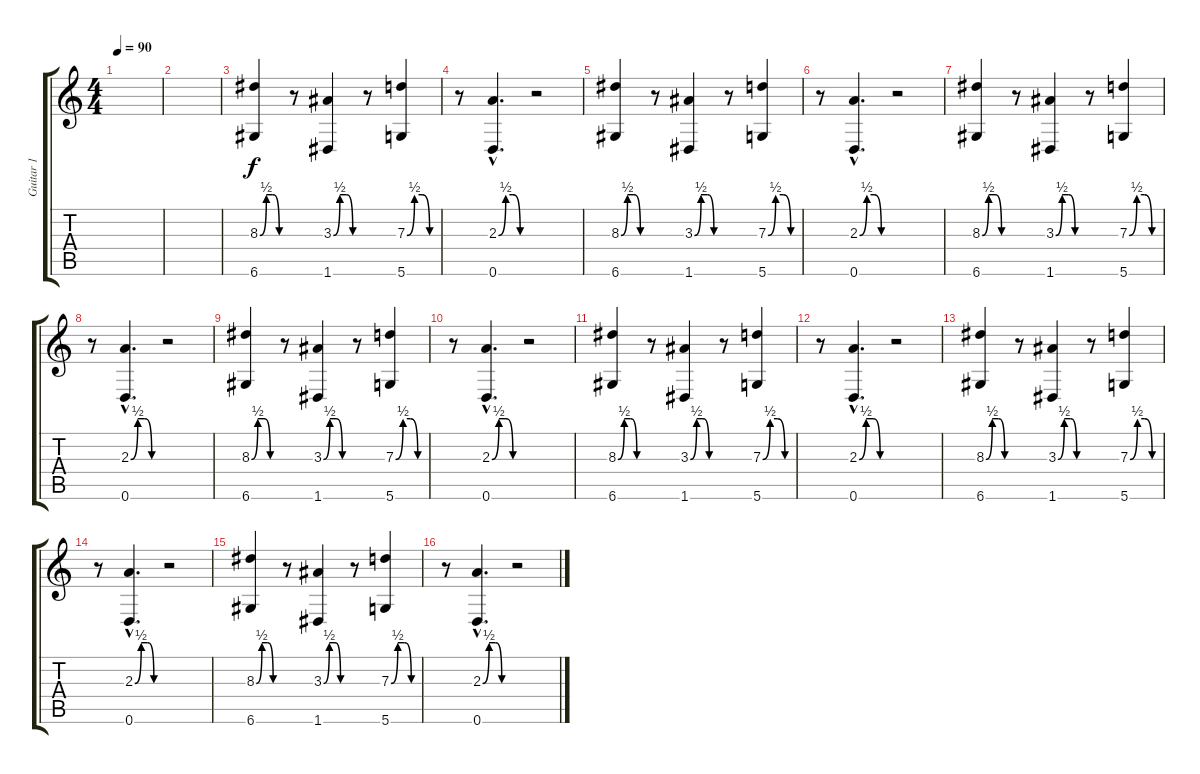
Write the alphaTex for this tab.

\track ("Guitar 1" "Guitar 1") {instrument electricguitarclean}
\staff {score tabs}
\tuning (E4 B3 G3 D3 A2 D2) {hide}
\ts (4 4)
\tempo 90
\clef g2
\ks c
|
|
(8.3{be (custom 0 0 15 2 30 2 45 0 60 0)} 6.6).4 r.8 (3.3{be (custom 0 0 15 2 30 2 45 0 60 0)} 1.6).4 r.8 (7.3{be (custom 0 0 15 2 30 2 45 0 60 0)} 5.6).4 |
r.8 (2.3{be (custom 0 0 15 2 30 2 45 0 60 0) hac} 0.6{hac}).4{d} r.2 |
(8.3{be (custom 0 0 15 2 30 2 45 0 60 0)} 6.6).4 r.8 (3.3{be (custom 0 0 15 2 30 2 45 0 60 0)} 1.6).4 r.8 (7.3{be (custom 0 0 15 2 30 2 45 0 60 0)} 5.6).4 |
r.8 (2.3{be (custom 0 0 15 2 30 2 45 0 60 0) hac} 0.6{hac}).4{d} r.2 |
(8.3{be (custom 0 0 15 2 30 2 45 0 60 0)} 6.6).4 r.8 (3.3{be (custom 0 0 15 2 30 2 45 0 60 0)} 1.6).4 r.8 (7.3{be (custom 0 0 15 2 30 2 45 0 60 0)} 5.6).4 |
r.8 (2.3{be (custom 0 0 15 2 30 2 45 0 60 0) hac} 0.6{hac}).4{d} r.2 |
(8.3{be (custom 0 0 15 2 30 2 45 0 60 0)} 6.6).4 r.8 (3.3{be (custom 0 0 15 2 30 2 45 0 60 0)} 1.6).4 r.8 (7.3{be (custom 0 0 15 2 30 2 45 0 60 0)} 5.6).4 |
r.8 (2.3{be (custom 0 0 15 2 30 2 45 0 60 0) hac} 0.6{hac}).4{d} r.2 |
(8.3{be (custom 0 0 15 2 30 2 45 0 60 0)} 6.6).4 r.8 (3.3{be (custom 0 0 15 2 30 2 45 0 60 0)} 1.6).4 r.8 (7.3{be (custom 0 0 15 2 30 2 45 0 60 0)} 5.6).4 |
r.8 (2.3{be (custom 0 0 15 2 30 2 45 0 60 0) hac} 0.6{hac}).4{d} r.2 |
(8.3{be (custom 0 0 15 2 30 2 45 0 60 0)} 6.6).4 r.8 (3.3{be (custom 0 0 15 2 30 2 45 0 60 0)} 1.6).4 r.8 (7.3{be (custom 0 0 15 2 30 2 45 0 60 0)} 5.6).4 |
r.8 (2.3{be (custom 0 0 15 2 30 2 45 0 60 0) hac} 0.6{hac}).4{d} r.2 |
(8.3{be (custom 0 0 15 2 30 2 45 0 60 0)} 6.6).4 r.8 (3.3{be (custom 0 0 15 2 30 2 45 0 60 0)} 1.6).4 r.8 (7.3{be (custom 0 0 15 2 30 2 45 0 60 0)} 5.6).4 |
r.8 (2.3{be (custom 0 0 15 2 30 2 45 0 60 0) hac} 0.6{hac}).4{d} r.2
